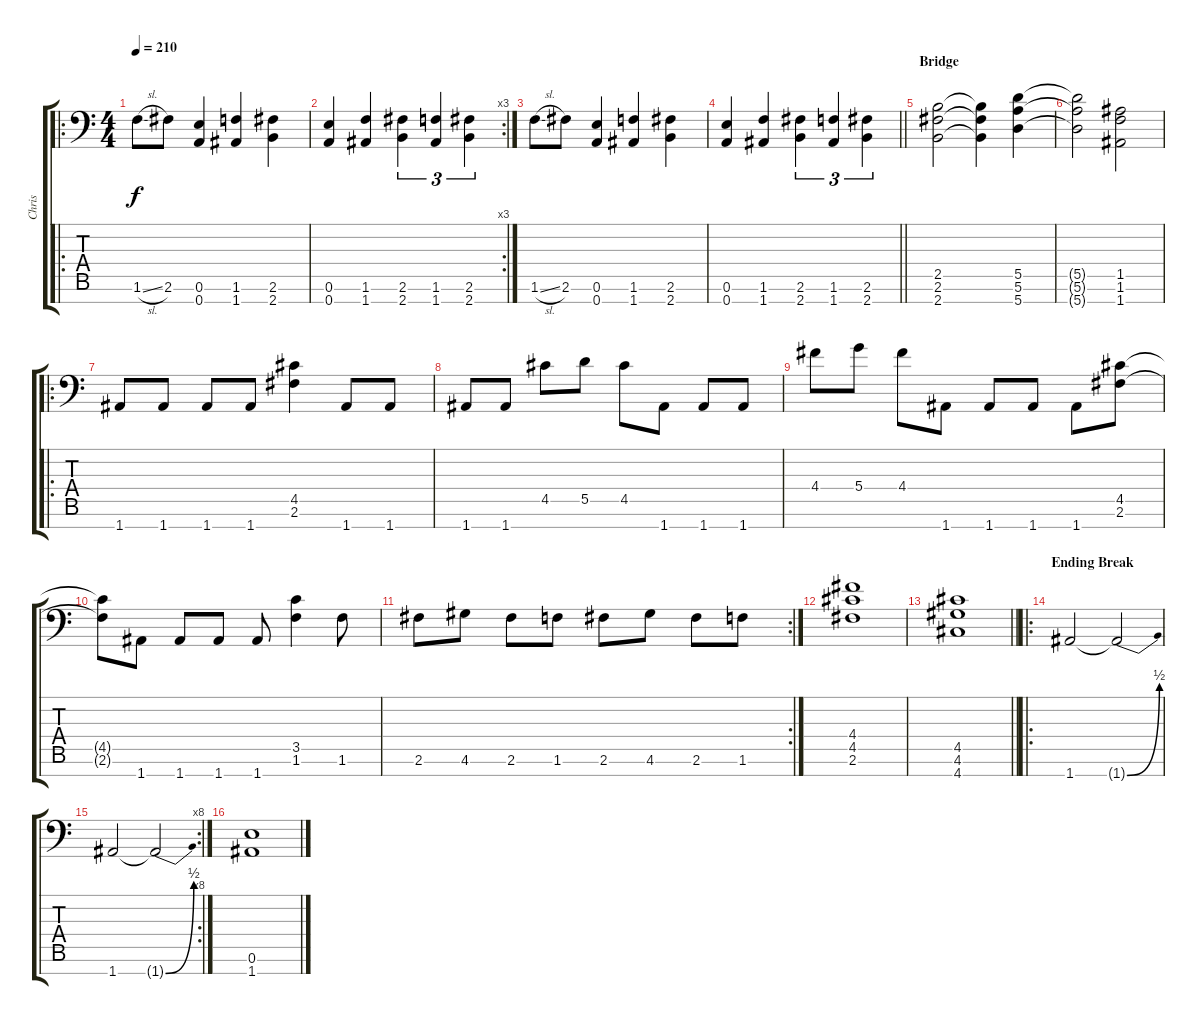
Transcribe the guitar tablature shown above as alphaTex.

\track ("Chris" "Chris") {instrument distortionguitar}
\staff {score tabs}
\tuning (E4 B3 G3 D3 A2 E2 A1) {hide}
\ro
\ts (4 4)
\tempo 210
\clef f4
\ks c
1.6{sl}.8{dy f} 2.6.8 (0.6 0.7).4 (1.6 1.7).4 (2.6 2.7).4 |
\rc 3
(0.6 0.7).4 (1.6 1.7).4 (2.6 2.7).4{tu (3 2)} (1.6 1.7).4{tu (3 2)} (2.6 2.7).4{tu (3 2)} |
1.6{sl}.8 2.6.8 (0.6 0.7).4 (1.6 1.7).4 (2.6 2.7).4 |
\barLineRight lightlight
(0.6 0.7).4 (1.6 1.7).4 (2.6 2.7).4{tu (3 2)} (1.6 1.7).4{tu (3 2)} (2.6 2.7).4{tu (3 2)} |
\section ("" "Bridge")
(2.5 2.6 2.7).2 (2.5{t} 2.6{t} 2.7{t}).4 (5.5 5.6 5.7).4 |
(5.5{t} 5.6{t} 5.7{t}).2 (1.5 1.6 1.7).2 |
\ro
1.7.8 1.7.8 1.7.8 1.7.8 (4.5 2.6).4 1.7.8 1.7.8 |
1.7.8 1.7.8 4.5.8 5.5.8 4.5.8 1.7.8 1.7.8 1.7.8 |
4.4.8 5.4.8 4.4.8 1.7.8 1.7.8 1.7.8 1.7.8 (4.5 2.6).8 |
(4.5{t} 2.6{t}).8 1.7.8 1.7.8 1.7.8 1.7.8 (3.5 1.6).4 1.6.8 |
\rc 2
2.6.8 4.6.8 2.6.8 1.6.8 2.6.8 4.6.8 2.6.8 1.6.8 |
(4.4 4.5 2.6).1 |
\barLineRight lightlight
(4.5 4.6 4.7).1 |
\ro
\section ("" "Ending Break")
1.7.2 1.7{be (bend 0 0 60 2) t}.2 |
\rc 8
1.7.2 1.7{be (bend 0 0 60 2) t}.2 |
(0.6 1.7).1
